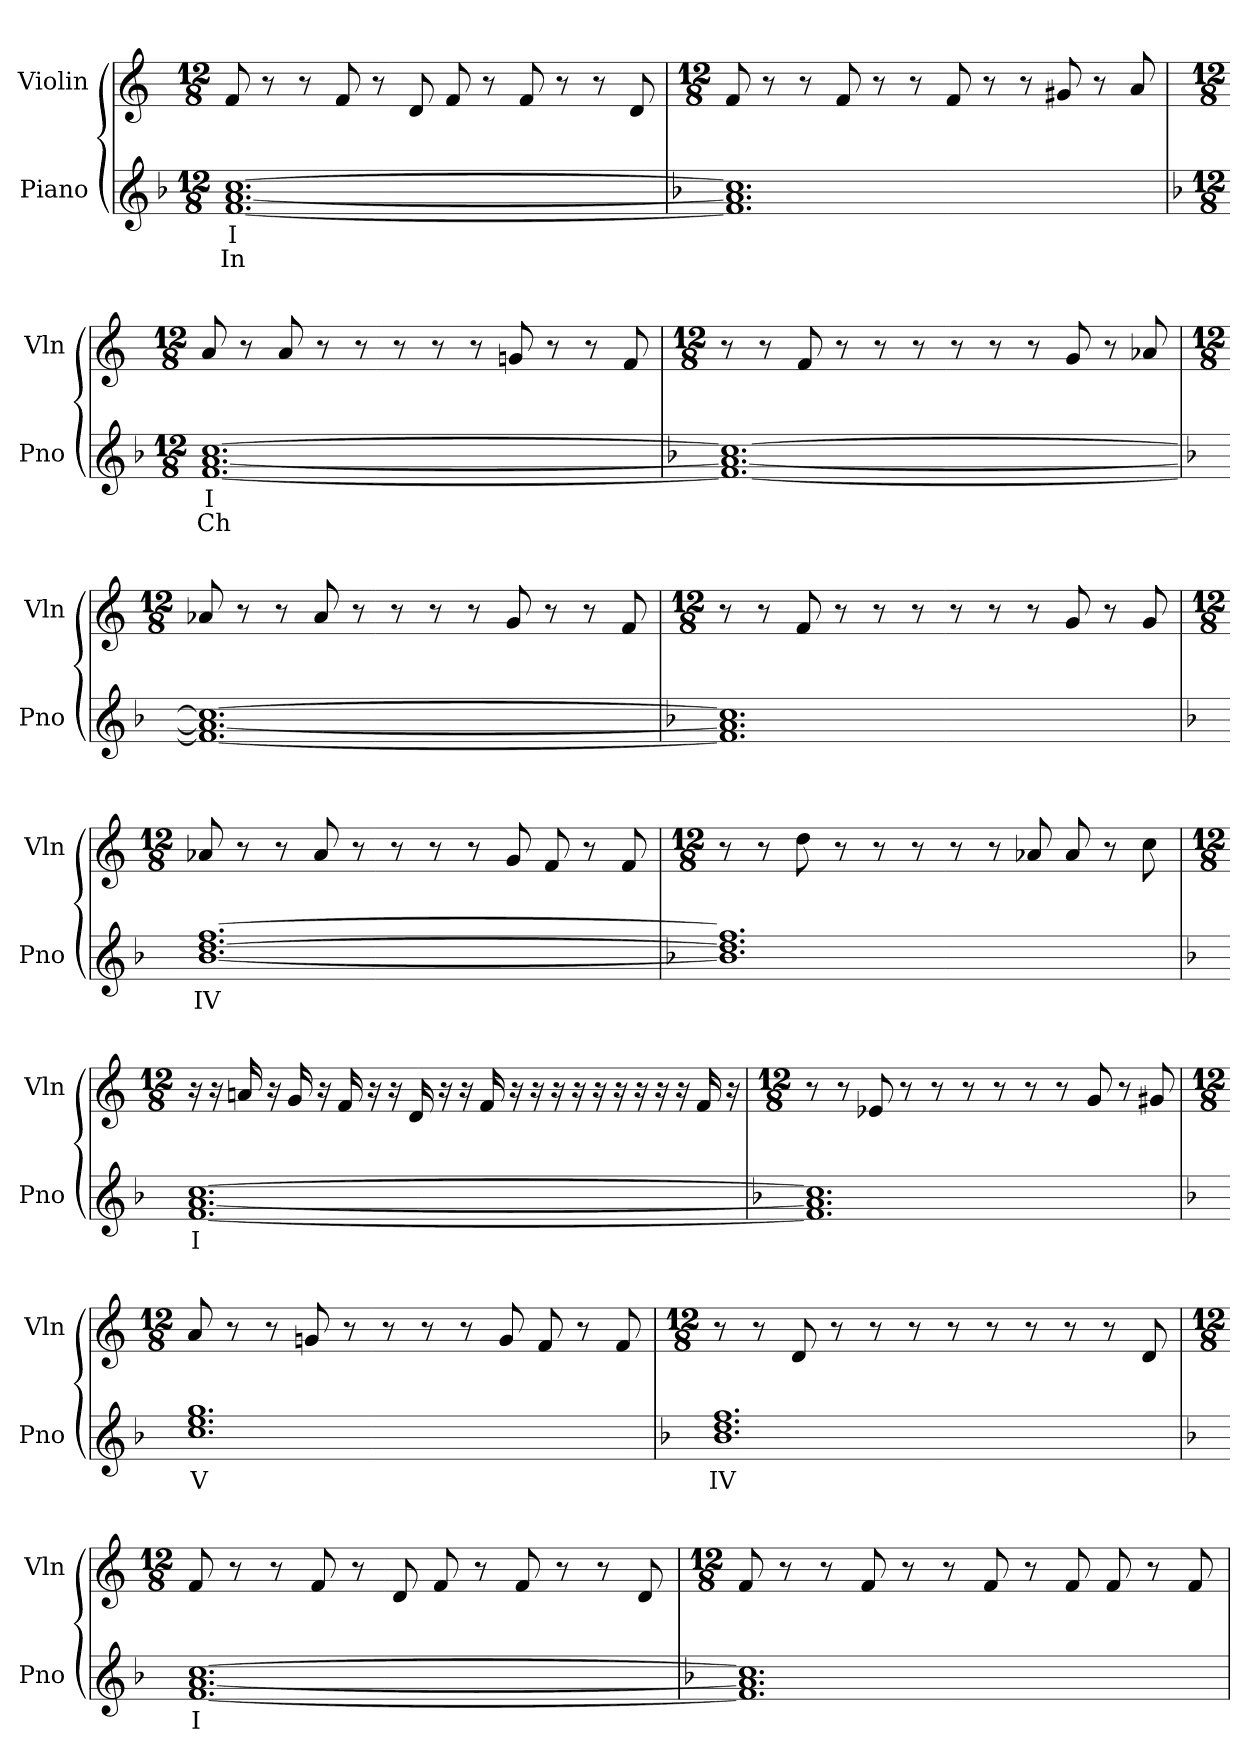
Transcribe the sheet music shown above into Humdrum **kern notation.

**kern	**text	**text	**kern
*part2	*part2	*part2	*part1
*staff2	*staff2	*staff2	*staff1
*I"Piano	*	*	*I"Violin
*I'Pno	*	*	*I'Vln
*k[b-]	*	*	*
*F:	*	*	*
*M12/8	*	*	*M12/8
=	=	=	=
[1.f [1.a [1.cc	I	In	8f
.	.	.	8r
.	.	.	8r
.	.	.	8f
.	.	.	8r
.	.	.	8d
.	.	.	8f
.	.	.	8r
.	.	.	8f
.	.	.	8r
.	.	.	8r
.	.	.	8d
=	=	=	=
*k[b-]	*	*	*
*F:	*	*	*
*	*	*	*M12/8
1.f] 1.a] 1.cc]	.	.	8f
.	.	.	8r
.	.	.	8r
.	.	.	8f
.	.	.	8r
.	.	.	8r
.	.	.	8f
.	.	.	8r
.	.	.	8r
.	.	.	8g#X
.	.	.	8r
.	.	.	8a
=	=	=	=
*k[b-]	*	*	*
*F:	*	*	*
*M12/8	*	*	*M12/8
[1.f [1.a [1.cc	I	Ch	8a
.	.	.	8r
.	.	.	8a
.	.	.	8r
.	.	.	8r
.	.	.	8r
.	.	.	8r
.	.	.	8r
.	.	.	8gn
.	.	.	8r
.	.	.	8r
.	.	.	8f
=	=	=	=
*k[b-]	*	*	*
*F:	*	*	*
*	*	*	*M12/8
1.f_ 1.a_ 1.cc_	.	.	8r
.	.	.	8r
.	.	.	8f
.	.	.	8r
.	.	.	8r
.	.	.	8r
.	.	.	8r
.	.	.	8r
.	.	.	8r
.	.	.	8g
.	.	.	8r
.	.	.	8a-X
=	=	=	=
*k[b-]	*	*	*
*F:	*	*	*
*	*	*	*M12/8
1.f_ 1.a_ 1.cc_	.	.	8a-X
.	.	.	8r
.	.	.	8r
.	.	.	8a-
.	.	.	8r
.	.	.	8r
.	.	.	8r
.	.	.	8r
.	.	.	8g
.	.	.	8r
.	.	.	8r
.	.	.	8f
=	=	=	=
*k[b-]	*	*	*
*F:	*	*	*
*	*	*	*M12/8
1.f] 1.a] 1.cc]	.	.	8r
.	.	.	8r
.	.	.	8f
.	.	.	8r
.	.	.	8r
.	.	.	8r
.	.	.	8r
.	.	.	8r
.	.	.	8r
.	.	.	8g
.	.	.	8r
.	.	.	8g
=	=	=	=
*k[b-]	*	*	*
*F:	*	*	*
*	*	*	*M12/8
[1.b- [1.dd [1.ff	IV	.	8a-X
.	.	.	8r
.	.	.	8r
.	.	.	8a-
.	.	.	8r
.	.	.	8r
.	.	.	8r
.	.	.	8r
.	.	.	8g
.	.	.	8f
.	.	.	8r
.	.	.	8f
=	=	=	=
*k[b-]	*	*	*
*F:	*	*	*
*	*	*	*M12/8
1.b-] 1.dd] 1.ff]	.	.	8r
.	.	.	8r
.	.	.	8dd
.	.	.	8r
.	.	.	8r
.	.	.	8r
.	.	.	8r
.	.	.	8r
.	.	.	8a-X
.	.	.	8a-
.	.	.	8r
.	.	.	8cc
=	=	=	=
*k[b-]	*	*	*
*F:	*	*	*
*	*	*	*M12/8
[1.f [1.a [1.cc	I	.	16r
.	.	.	16r
.	.	.	16an
.	.	.	16r
.	.	.	16g
.	.	.	16r
.	.	.	16f
.	.	.	16r
.	.	.	16r
.	.	.	16d
.	.	.	16r
.	.	.	16r
.	.	.	16f
.	.	.	16r
.	.	.	16r
.	.	.	16r
.	.	.	16r
.	.	.	16r
.	.	.	16r
.	.	.	16r
.	.	.	16r
.	.	.	16r
.	.	.	16f
.	.	.	16r
=	=	=	=
*k[b-]	*	*	*
*F:	*	*	*
*	*	*	*M12/8
1.f] 1.a] 1.cc]	.	.	8r
.	.	.	8r
.	.	.	8e-X
.	.	.	8r
.	.	.	8r
.	.	.	8r
.	.	.	8r
.	.	.	8r
.	.	.	8r
.	.	.	8g
.	.	.	8r
.	.	.	8g#X
=	=	=	=
*k[b-]	*	*	*
*F:	*	*	*
*	*	*	*M12/8
1.cc 1.ee 1.gg	V	.	8a
.	.	.	8r
.	.	.	8r
.	.	.	8gn
.	.	.	8r
.	.	.	8r
.	.	.	8r
.	.	.	8r
.	.	.	8g
.	.	.	8f
.	.	.	8r
.	.	.	8f
=	=	=	=
*k[b-]	*	*	*
*F:	*	*	*
*	*	*	*M12/8
1.b- 1.dd 1.ff	IV	.	8r
.	.	.	8r
.	.	.	8d
.	.	.	8r
.	.	.	8r
.	.	.	8r
.	.	.	8r
.	.	.	8r
.	.	.	8r
.	.	.	8r
.	.	.	8r
.	.	.	8d
=	=	=	=
*k[b-]	*	*	*
*F:	*	*	*
*	*	*	*M12/8
[1.f [1.a [1.cc	I	.	8f
.	.	.	8r
.	.	.	8r
.	.	.	8f
.	.	.	8r
.	.	.	8d
.	.	.	8f
.	.	.	8r
.	.	.	8f
.	.	.	8r
.	.	.	8r
.	.	.	8d
=	=	=	=
*k[b-]	*	*	*
*F:	*	*	*
*	*	*	*M12/8
1.f] 1.a] 1.cc]	.	.	8f
.	.	.	8r
.	.	.	8r
.	.	.	8f
.	.	.	8r
.	.	.	8r
.	.	.	8f
.	.	.	8r
.	.	.	8f
.	.	.	8f
.	.	.	8r
.	.	.	8f
=	=	=	=
*-	*-	*-	*-
